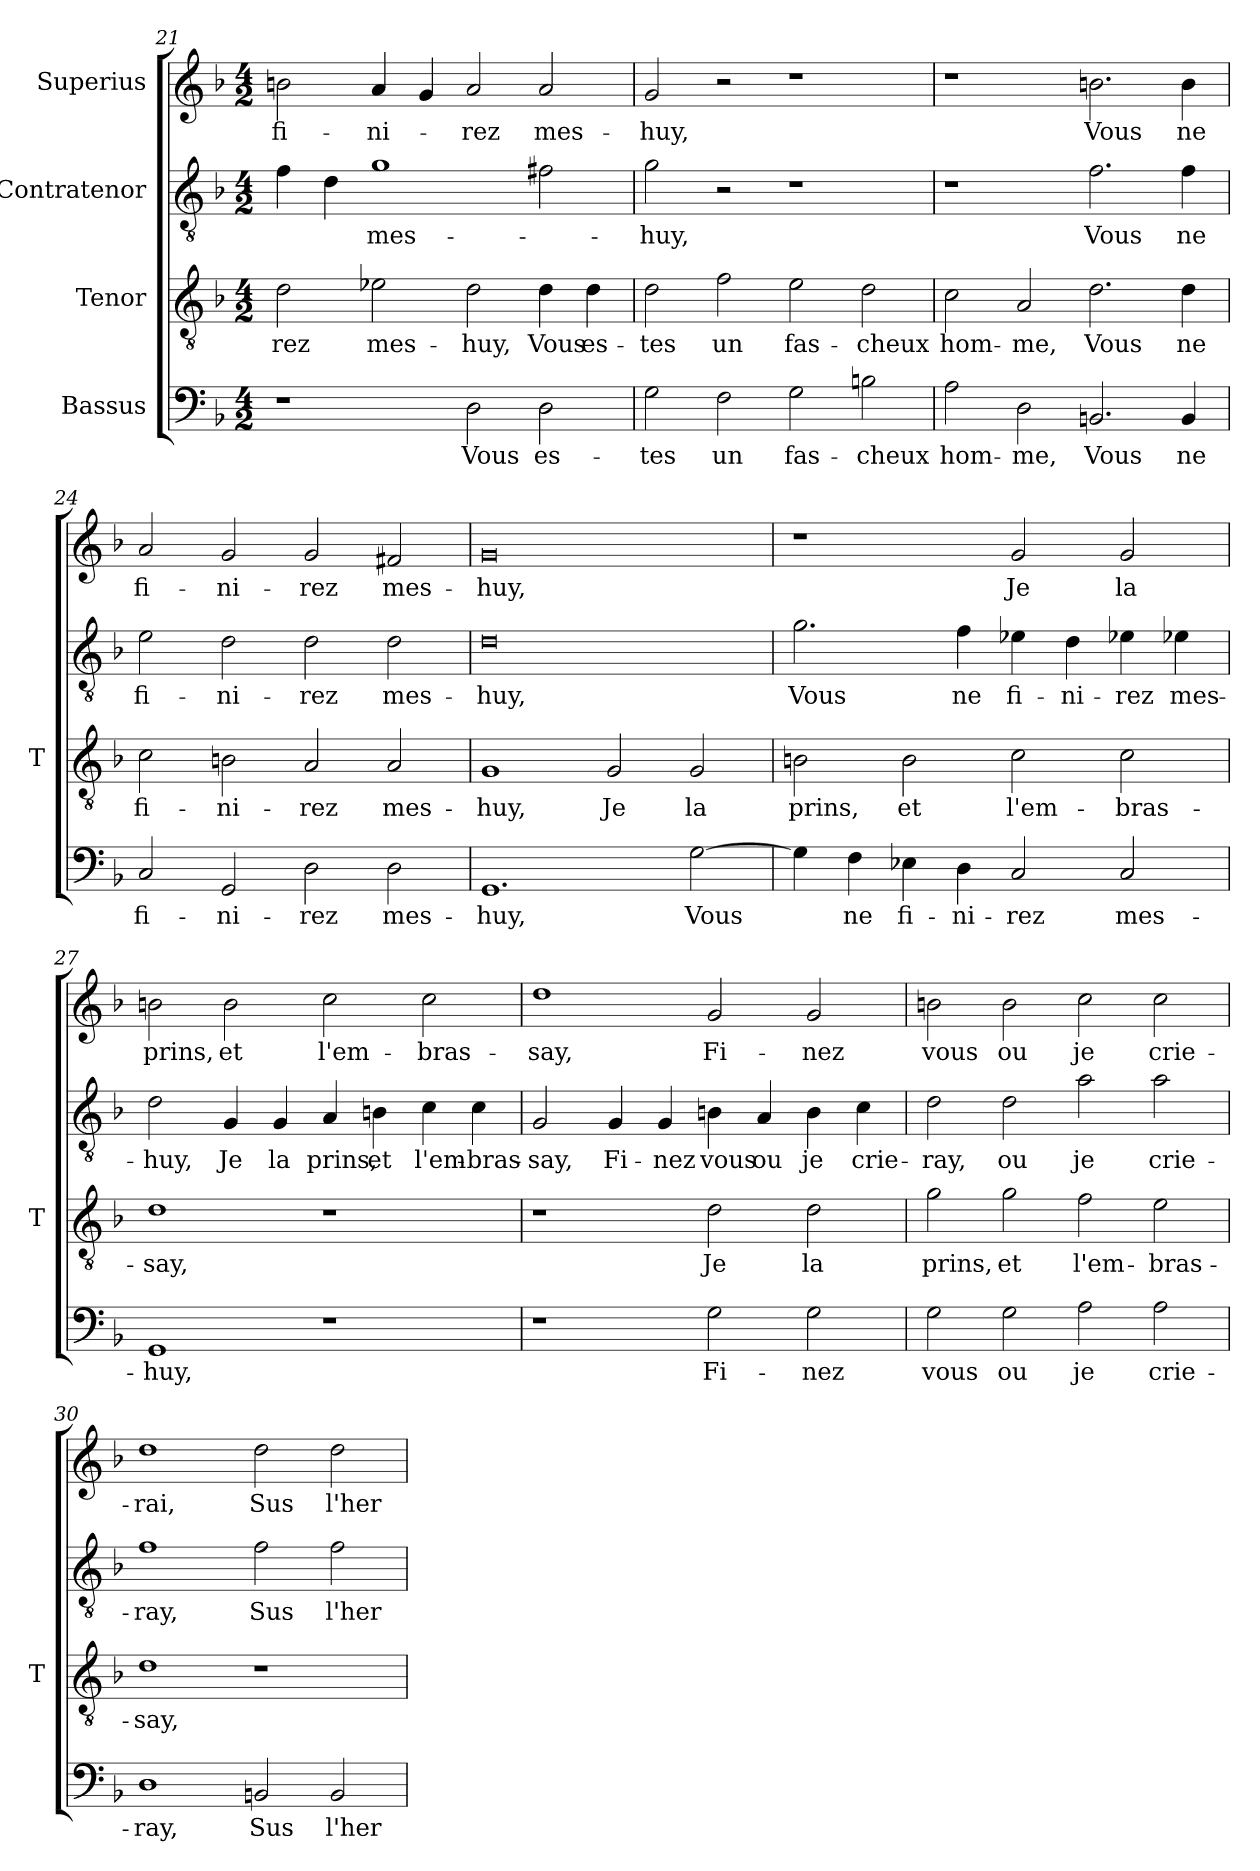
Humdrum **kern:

**kern	**text	**kern	**text	**kern	**text	**kern	**text
*part4	*part4	*part3	*part3	*part2	*part2	*part1	*part1
*staff4	*staff4	*staff3	*staff3	*staff2	*staff2	*staff1	*staff1
*I"Bassus	*	*I"Tenor	*	*I"Contratenor	*	*I"Superius	*
*	*	*I'T	*	*	*	*	*
*clefF4	*	*clefGv2	*	*clefGv2	*	*clefG2	*
*k[b-]	*	*k[b-]	*	*k[b-]	*	*k[b-]	*
*M4/2	*	*M4/2	*	*M4/2	*	*M4/2	*
=21	=21	=21	=21	=21	=21	=21	=21
1r	.	2d	-rez	4f	.	2b	fi-
.	.	.	.	4d	.	.	.
.	.	2e-X	mes-	1g	mes-	4a	ni-
.	.	.	.	.	.	4g	.
2D	-Vous	2d	-huy,	.	.	2a	-rez
2D	es-	4d	-Vous	2f#X	.	2a	mes-
.	.	4d	es-	.	.	.	.
=22	=22	=22	=22	=22	=22	=22	=22
2G	-tes	2d	-tes	2g	-huy,	2g	-huy,
2F	-un	2f	-un	2r	.	2r	.
2G	fas-	2e	fas-	1r	.	1r	.
2B	-cheux	2d	-cheux	.	.	.	.
=23	=23	=23	=23	=23	=23	=23	=23
2A	hom-	2c	hom-	1r	.	1r	.
2D	-me,	2A	-me,	.	.	.	.
2.BB	-Vous	2.d	-Vous	2.f	-Vous	2.b	-Vous
4BB	-ne	4d	-ne	4f	-ne	4b	-ne
=24	=24	=24	=24	=24	=24	=24	=24
2C	fi-	2c	fi-	2e	fi-	2a	fi-
2GG	ni-	2B	ni-	2d	ni-	2g	ni-
2D	-rez	2A	-rez	2d	-rez	2g	-rez
2D	mes-	2A	mes-	2d	mes-	2f#X	mes-
=25	=25	=25	=25	=25	=25	=25	=25
1.GG	-huy,	1G	-huy,	0d	-huy,	0g	-huy,
.	.	2G	-Je	.	.	.	.
[2G	-Vous	2G	-la	.	.	.	.
=26	=26	=26	=26	=26	=26	=26	=26
4G]	.	2B	-prins,	2.g	-Vous	1r	.
4F	-ne	.	.	.	.	.	.
4E-X	fi-	2B	-et	.	.	.	.
4D	ni-	.	.	4f	-ne	.	.
2C	-rez	2c	l'em-	4e-X	fi-	2g	-Je
.	.	.	.	4d	ni-	.	.
2C	mes-	2c	bras-	4e-X	-rez	2g	-la
.	.	.	.	4e-X	mes-	.	.
=27	=27	=27	=27	=27	=27	=27	=27
1GG	-huy,	1d	-say,	2d	-huy,	2b	-prins,
.	.	.	.	4G	-Je	2b	-et
.	.	.	.	4G	-la	.	.
1r	.	1r	.	4A	-prins,	2cc	l'em-
.	.	.	.	4B	-et	.	.
.	.	.	.	4c	l'em-	2cc	bras-
.	.	.	.	4c	bras-	.	.
=28	=28	=28	=28	=28	=28	=28	=28
1r	.	1r	.	2G	-say,	1dd	-say,
.	.	.	.	4G	Fi-	.	.
.	.	.	.	4G	-nez	.	.
2G	Fi-	2d	-Je	4B	-vous	2g	Fi-
.	.	.	.	4A	-ou	.	.
2G	-nez	2d	-la	4B	-je	2g	-nez
.	.	.	.	4c	crie-	.	.
=29	=29	=29	=29	=29	=29	=29	=29
2G	-vous	2g	-prins,	2d	-ray,	2b	-vous
2G	-ou	2g	-et	2d	-ou	2b	-ou
2A	-je	2f	l'em-	2a	-je	2cc	-je
2A	crie-	2e	bras-	2a	crie-	2cc	crie-
=30	=30	=30	=30	=30	=30	=30	=30
1D	-ray,	1d	-say,	1f	-ray,	1dd	-rai,
2BB	-Sus	1r	.	2f	-Sus	2dd	-Sus
2BB	l'her-	.	.	2f	l'her-	2dd	l'her-
=	=	=	=	=	=	=	=
*-	*-	*-	*-	*-	*-	*-	*-
